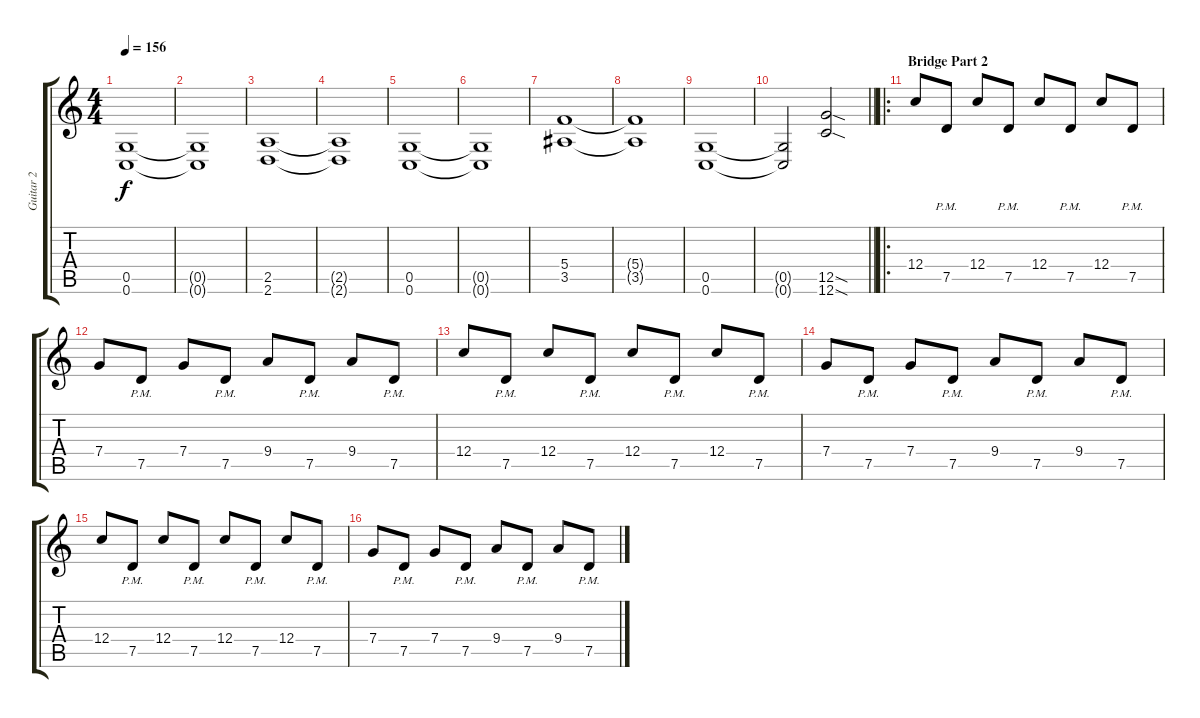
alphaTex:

\track ("Guitar 2" "Guitar 2") {instrument overdrivenguitar}
\staff {score tabs}
\tuning (D4 A3 F3 C3 G2 C2) {hide}
\ts (4 4)
\tempo 156
\clef g2
\ks c
(0.5 0.6).1{dy f} |
(0.5{t} 0.6{t}).1 |
(2.5 2.6).1 |
(2.5{t} 2.6{t}).1 |
(0.5 0.6).1 |
(0.5{t} 0.6{t}).1 |
(5.4 3.5).1 |
(5.4{t} 3.5{t}).1 |
(0.5 0.6).1 |
\barLineRight lightlight
(0.5{t} 0.6{t}).2 (12.5{sod} 12.6{sod}).2 |
\ro
\section ("" "Bridge Part 2")
12.4.8 7.5{pm}.8 12.4.8 7.5{pm}.8 12.4.8 7.5{pm}.8 12.4.8 7.5{pm}.8 |
7.4.8 7.5{pm}.8 7.4.8 7.5{pm}.8 9.4.8 7.5{pm}.8 9.4.8 7.5{pm}.8 |
12.4.8 7.5{pm}.8 12.4.8 7.5{pm}.8 12.4.8 7.5{pm}.8 12.4.8 7.5{pm}.8 |
7.4.8 7.5{pm}.8 7.4.8 7.5{pm}.8 9.4.8 7.5{pm}.8 9.4.8 7.5{pm}.8 |
12.4.8 7.5{pm}.8 12.4.8 7.5{pm}.8 12.4.8 7.5{pm}.8 12.4.8 7.5{pm}.8 |
7.4.8 7.5{pm}.8 7.4.8 7.5{pm}.8 9.4.8 7.5{pm}.8 9.4.8 7.5{pm}.8
